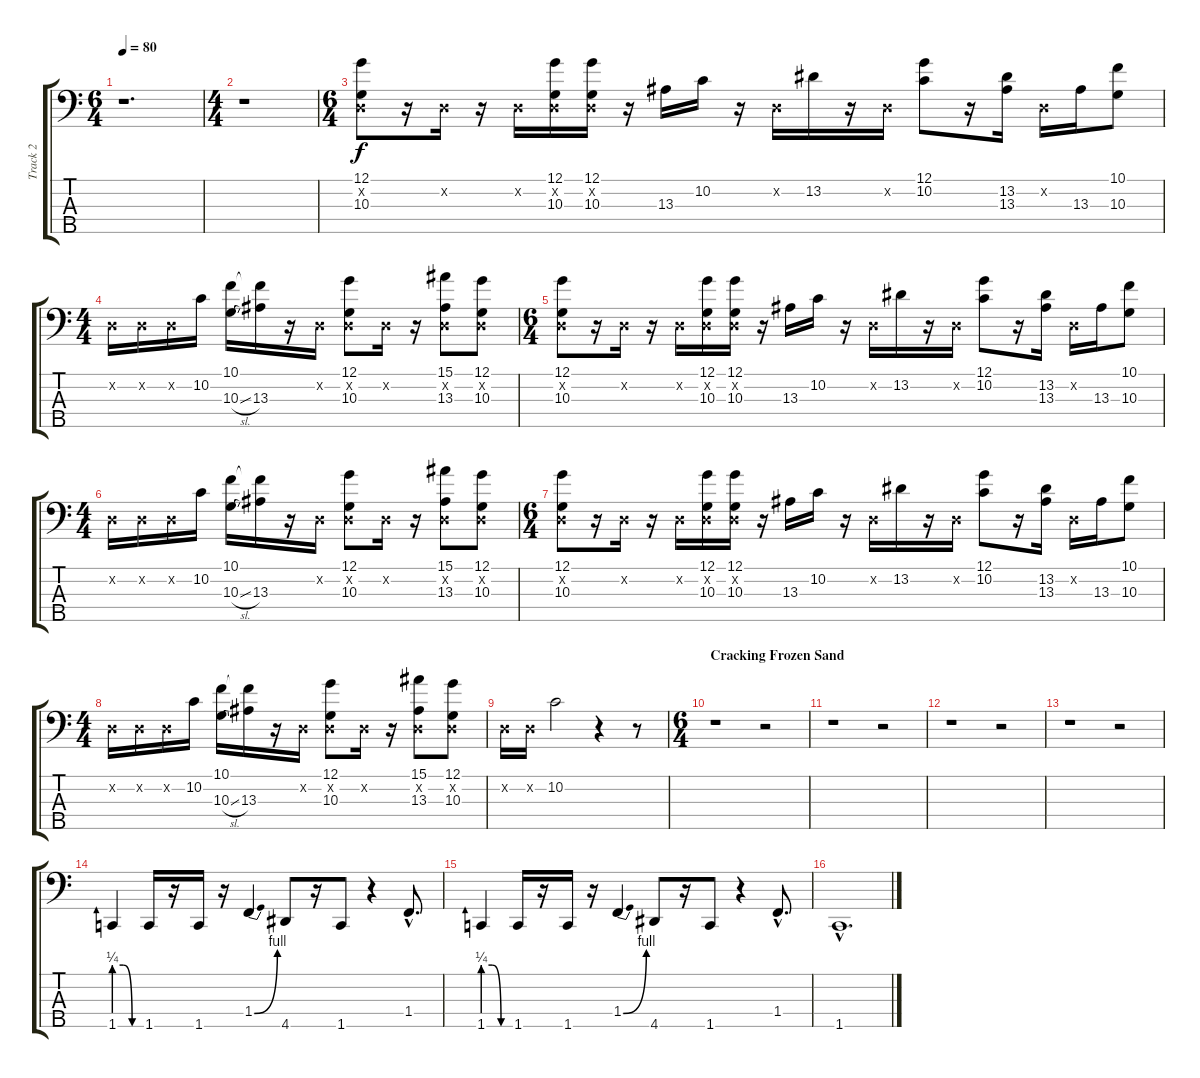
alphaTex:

\track ("Track 2" "Track 2") {instrument electricbasspick}
\staff {score tabs}
\tuning (G2 D2 A1 E1 B0) {hide}
\ts (6 4)
\tempo 80
\clef f4
\ks c
r.1{d dy f} |
\ts (4 4)
r.1 |
\ts (6 4)
(12.1 0.2{x} 10.3).8 r.16 0.2{x}.16 r.16 0.2{x}.16 (12.1 0.2{x} 10.3).16 (12.1 0.2{x} 10.3).16 r.16 13.3.16 10.2.16 r.16 0.2{x}.16 13.2.16 r.16 0.2{x}.16 (12.1 10.2).8 r.16 (13.2 13.3).16 0.2{x}.16 13.3.16 (10.1 10.3).8 |
\ts (4 4)
0.2{x}.16 0.2{x}.16 0.2{x}.16 10.2.16 (10.1 10.3{sl}).16 (10.1{t} 13.3).16 r.16 0.2{x}.16 (12.1 0.2{x} 10.3).8 0.2{x}.16 r.16 (15.1 0.2{x} 13.3).8 (12.1 0.2{x} 10.3).8 |
\ts (6 4)
(12.1 0.2{x} 10.3).8 r.16 0.2{x}.16 r.16 0.2{x}.16 (12.1 0.2{x} 10.3).16 (12.1 0.2{x} 10.3).16 r.16 13.3.16 10.2.16 r.16 0.2{x}.16 13.2.16 r.16 0.2{x}.16 (12.1 10.2).8 r.16 (13.2 13.3).16 0.2{x}.16 13.3.16 (10.1 10.3).8 |
\ts (4 4)
0.2{x}.16 0.2{x}.16 0.2{x}.16 10.2.16 (10.1 10.3{sl}).16 (10.1{t} 13.3).16 r.16 0.2{x}.16 (12.1 0.2{x} 10.3).8 0.2{x}.16 r.16 (15.1 0.2{x} 13.3).8 (12.1 0.2{x} 10.3).8 |
\ts (6 4)
(12.1 0.2{x} 10.3).8 r.16 0.2{x}.16 r.16 0.2{x}.16 (12.1 0.2{x} 10.3).16 (12.1 0.2{x} 10.3).16 r.16 13.3.16 10.2.16 r.16 0.2{x}.16 13.2.16 r.16 0.2{x}.16 (12.1 10.2).8 r.16 (13.2 13.3).16 0.2{x}.16 13.3.16 (10.1 10.3).8 |
\ts (4 4)
0.2{x}.16 0.2{x}.16 0.2{x}.16 10.2.16 (10.1 10.3{sl}).16 (10.1{t} 13.3).16 r.16 0.2{x}.16 (12.1 0.2{x} 10.3).8 0.2{x}.16 r.16 (15.1 0.2{x} 13.3).8 (12.1 0.2{x} 10.3).8 |
0.2{x}.16 0.2{x}.16 10.2.2 r.4 r.8 |
\ts (6 4)
\section ("" "Cracking Frozen Sand")
r.1 r.2 |
r.1 r.2 |
r.1 r.2 |
r.1 r.2 |
1.5{be (custom 0 1 20 1 40 0 60 0)}.4 1.5.16 r.16 1.5.16 r.16 1.4{be (bend 0 0 60 4)}.4 4.5.8 r.16 1.5.8 r.4 1.4{hac}.8{d} |
1.5{be (custom 0 1 20 1 40 0 60 0)}.4 1.5.16 r.16 1.5.16 r.16 1.4{be (bend 0 0 60 4)}.4 4.5.8 r.16 1.5.8 r.4 1.4{hac}.8{d} |
1.5{hac}.1{d}
